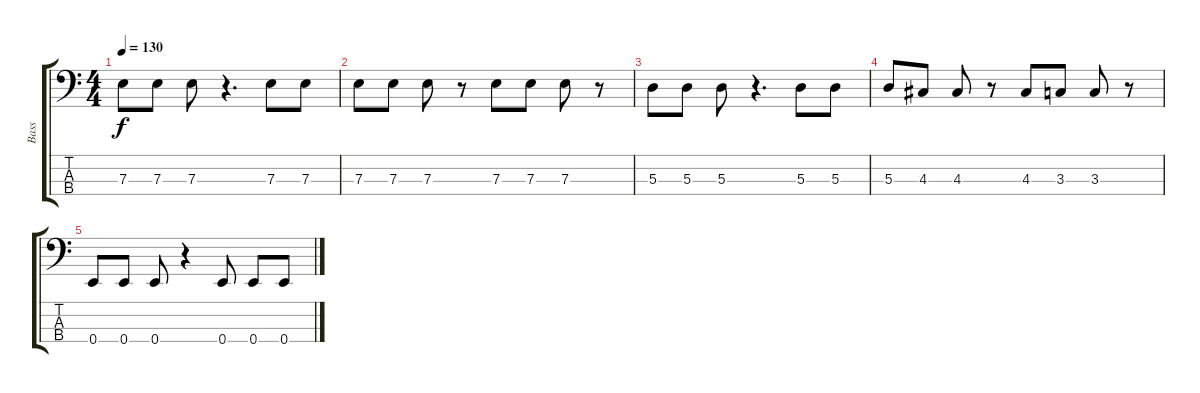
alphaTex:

\track ("Bass" "Bass") {instrument electricbasspick}
\staff {score tabs}
\tuning (G2 D2 A1 E1) {hide}
\ts (4 4)
\tempo 130
\clef f4
\ks c
7.3.8{dy f} 7.3.8 7.3.8 r.4{d} 7.3.8 7.3.8 |
7.3.8 7.3.8 7.3.8 r.8 7.3.8 7.3.8 7.3.8 r.8 |
5.3.8 5.3.8 5.3.8 r.4{d} 5.3.8 5.3.8 |
5.3.8 4.3.8 4.3.8 r.8 4.3.8 3.3.8 3.3.8 r.8 |
0.4.8 0.4.8 0.4.8 r.4 0.4.8 0.4.8 0.4.8
